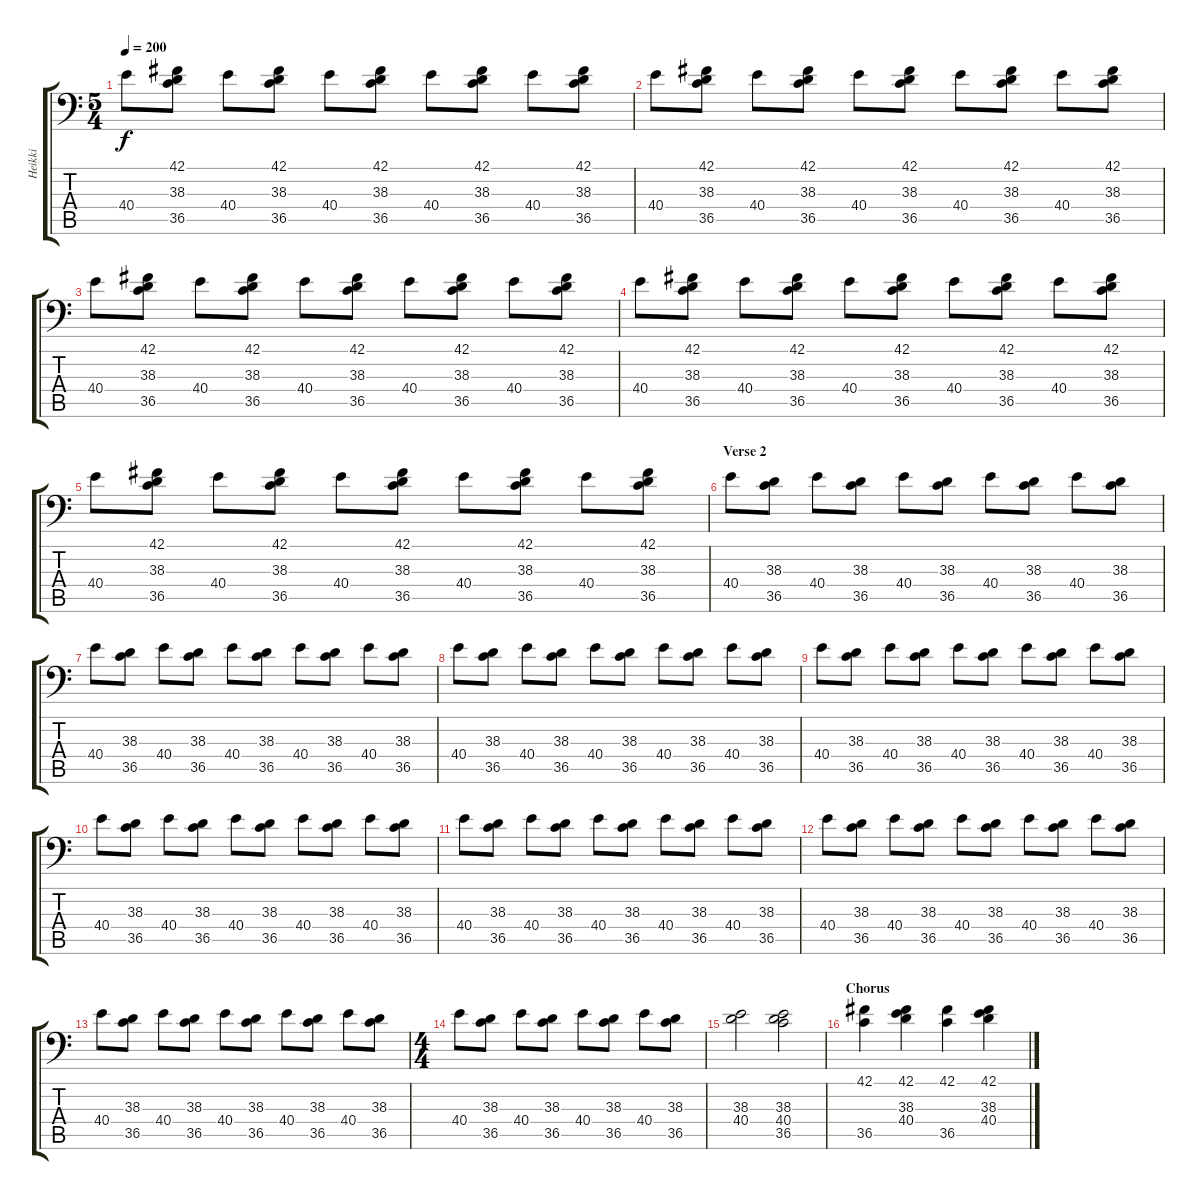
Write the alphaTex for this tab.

\track ("Heikki" "Heikki") {instrument acousticgrandpiano}
\staff {score tabs}
\tuning (C-1 C-1 C-1 C-1 C-1 C-1) {hide}
\ts (5 4)
\tempo 200
\clef f4
\ks c
40.4.8{dy f} (42.1 38.3 36.5).8 40.4.8 (42.1 38.3 36.5).8 40.4.8 (42.1 38.3 36.5).8 40.4.8 (42.1 38.3 36.5).8 40.4.8 (42.1 38.3 36.5).8 |
40.4.8 (42.1 38.3 36.5).8 40.4.8 (42.1 38.3 36.5).8 40.4.8 (42.1 38.3 36.5).8 40.4.8 (42.1 38.3 36.5).8 40.4.8 (42.1 38.3 36.5).8 |
40.4.8 (42.1 38.3 36.5).8 40.4.8 (42.1 38.3 36.5).8 40.4.8 (42.1 38.3 36.5).8 40.4.8 (42.1 38.3 36.5).8 40.4.8 (42.1 38.3 36.5).8 |
40.4.8 (42.1 38.3 36.5).8 40.4.8 (42.1 38.3 36.5).8 40.4.8 (42.1 38.3 36.5).8 40.4.8 (42.1 38.3 36.5).8 40.4.8 (42.1 38.3 36.5).8 |
40.4.8 (42.1 38.3 36.5).8 40.4.8 (42.1 38.3 36.5).8 40.4.8 (42.1 38.3 36.5).8 40.4.8 (42.1 38.3 36.5).8 40.4.8 (42.1 38.3 36.5).8 |
\section ("" "Verse 2")
40.4.8 (38.3 36.5).8 40.4.8 (38.3 36.5).8 40.4.8 (38.3 36.5).8 40.4.8 (38.3 36.5).8 40.4.8 (38.3 36.5).8 |
40.4.8 (38.3 36.5).8 40.4.8 (38.3 36.5).8 40.4.8 (38.3 36.5).8 40.4.8 (38.3 36.5).8 40.4.8 (38.3 36.5).8 |
40.4.8 (38.3 36.5).8 40.4.8 (38.3 36.5).8 40.4.8 (38.3 36.5).8 40.4.8 (38.3 36.5).8 40.4.8 (38.3 36.5).8 |
40.4.8 (38.3 36.5).8 40.4.8 (38.3 36.5).8 40.4.8 (38.3 36.5).8 40.4.8 (38.3 36.5).8 40.4.8 (38.3 36.5).8 |
40.4.8 (38.3 36.5).8 40.4.8 (38.3 36.5).8 40.4.8 (38.3 36.5).8 40.4.8 (38.3 36.5).8 40.4.8 (38.3 36.5).8 |
40.4.8 (38.3 36.5).8 40.4.8 (38.3 36.5).8 40.4.8 (38.3 36.5).8 40.4.8 (38.3 36.5).8 40.4.8 (38.3 36.5).8 |
40.4.8 (38.3 36.5).8 40.4.8 (38.3 36.5).8 40.4.8 (38.3 36.5).8 40.4.8 (38.3 36.5).8 40.4.8 (38.3 36.5).8 |
40.4.8 (38.3 36.5).8 40.4.8 (38.3 36.5).8 40.4.8 (38.3 36.5).8 40.4.8 (38.3 36.5).8 40.4.8 (38.3 36.5).8 |
\ts (4 4)
40.4.8 (38.3 36.5).8 40.4.8 (38.3 36.5).8 40.4.8 (38.3 36.5).8 40.4.8 (38.3 36.5).8 |
(38.3 40.4).2 (38.3 40.4 36.5).2 |
\section ("" "Chorus")
(42.1 36.5).4 (42.1 38.3 40.4).4 (42.1 36.5).4 (42.1 38.3 40.4).4
